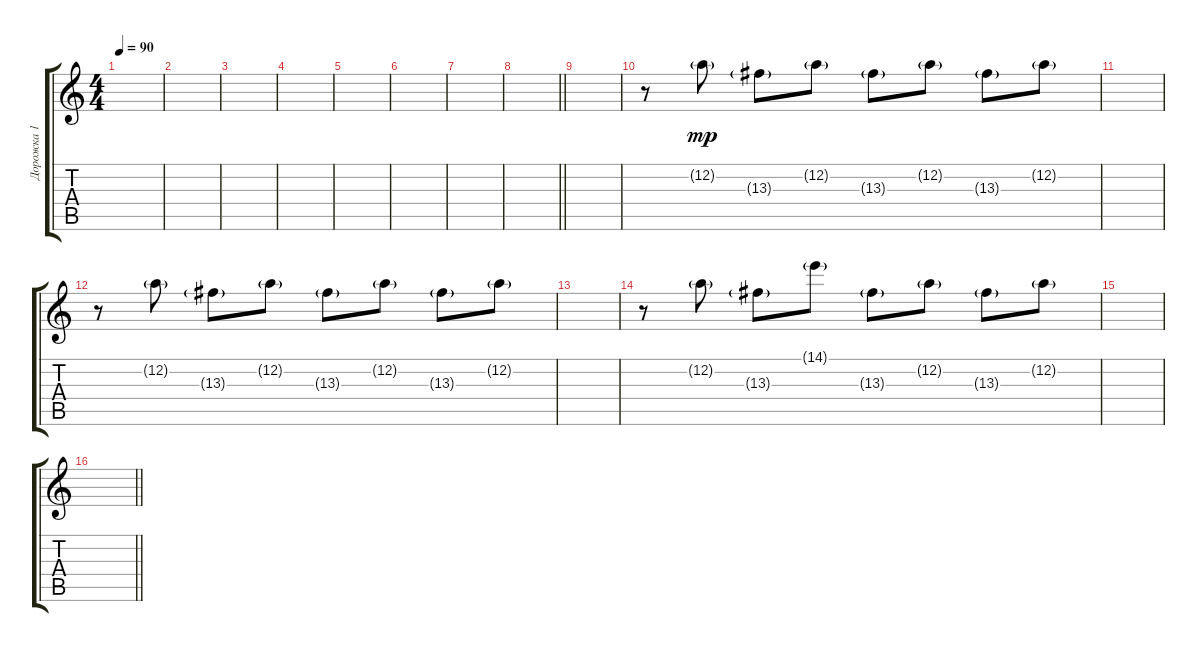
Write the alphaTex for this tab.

\track ("Дорожка 1" "Дорожка 1") {instrument electricguitarclean}
\staff {score tabs}
\tuning (D4 A3 F3 C3 G2 C2) {hide}
\ts (4 4)
\section ("" "")
\tempo 90
\clef g2
\ks c
|
|
|
|
|
|
|
\barLineRight lightlight
|
\section ("" "")
|
r.8 12.2{g}.8{dy mp} 13.3{g}.8 12.2{g}.8 13.3{g}.8 12.2{g}.8 13.3{g}.8 12.2{g}.8 |
|
r.8 12.2{g}.8 13.3{g}.8 12.2{g}.8 13.3{g}.8 12.2{g}.8 13.3{g}.8 12.2{g}.8 |
|
r.8 12.2{g}.8 13.3{g}.8 14.1{g}.8 13.3{g}.8 12.2{g}.8 13.3{g}.8 12.2{g}.8 |
|
\barLineRight lightlight
